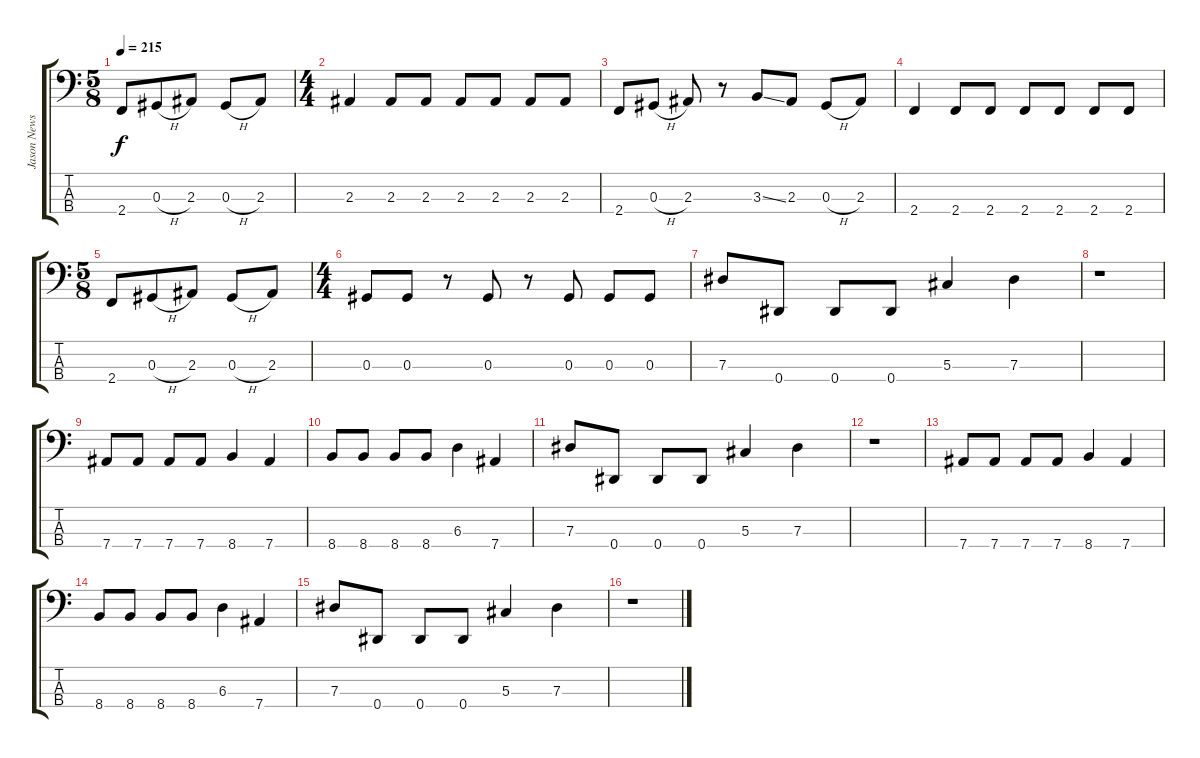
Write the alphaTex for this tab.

\track ("Jason Newsted" "Jason News") {instrument electricbasspick}
\staff {score tabs}
\tuning (Gb2 Db2 Ab1 Eb1) {hide}
\ts (5 8)
\tempo 215
\clef f4
\ks c
2.4.8{dy f} 0.3{h}.8 2.3.8 0.3{h}.8 2.3.8 |
\ts (4 4)
2.3.4 2.3.8 2.3.8 2.3.8 2.3.8 2.3.8 2.3.8 |
2.4.8 0.3{h}.8 2.3.8 r.8 3.3{ss}.8 2.3.8 0.3{h}.8 2.3.8 |
2.4.4 2.4.8 2.4.8 2.4.8 2.4.8 2.4.8 2.4.8 |
\ts (5 8)
2.4.8 0.3{h}.8 2.3.8 0.3{h}.8 2.3.8 |
\ts (4 4)
0.3.8 0.3.8 r.8 0.3.8 r.8 0.3.8 0.3.8 0.3.8 |
7.3.8 0.4.8 0.4.8 0.4.8 5.3.4 7.3.4 |
r.1 |
7.4.8 7.4.8 7.4.8 7.4.8 8.4.4 7.4.4 |
8.4.8 8.4.8 8.4.8 8.4.8 6.3.4 7.4.4 |
7.3.8 0.4.8 0.4.8 0.4.8 5.3.4 7.3.4 |
r.1 |
7.4.8 7.4.8 7.4.8 7.4.8 8.4.4 7.4.4 |
8.4.8 8.4.8 8.4.8 8.4.8 6.3.4 7.4.4 |
7.3.8 0.4.8 0.4.8 0.4.8 5.3.4 7.3.4 |
r.1
